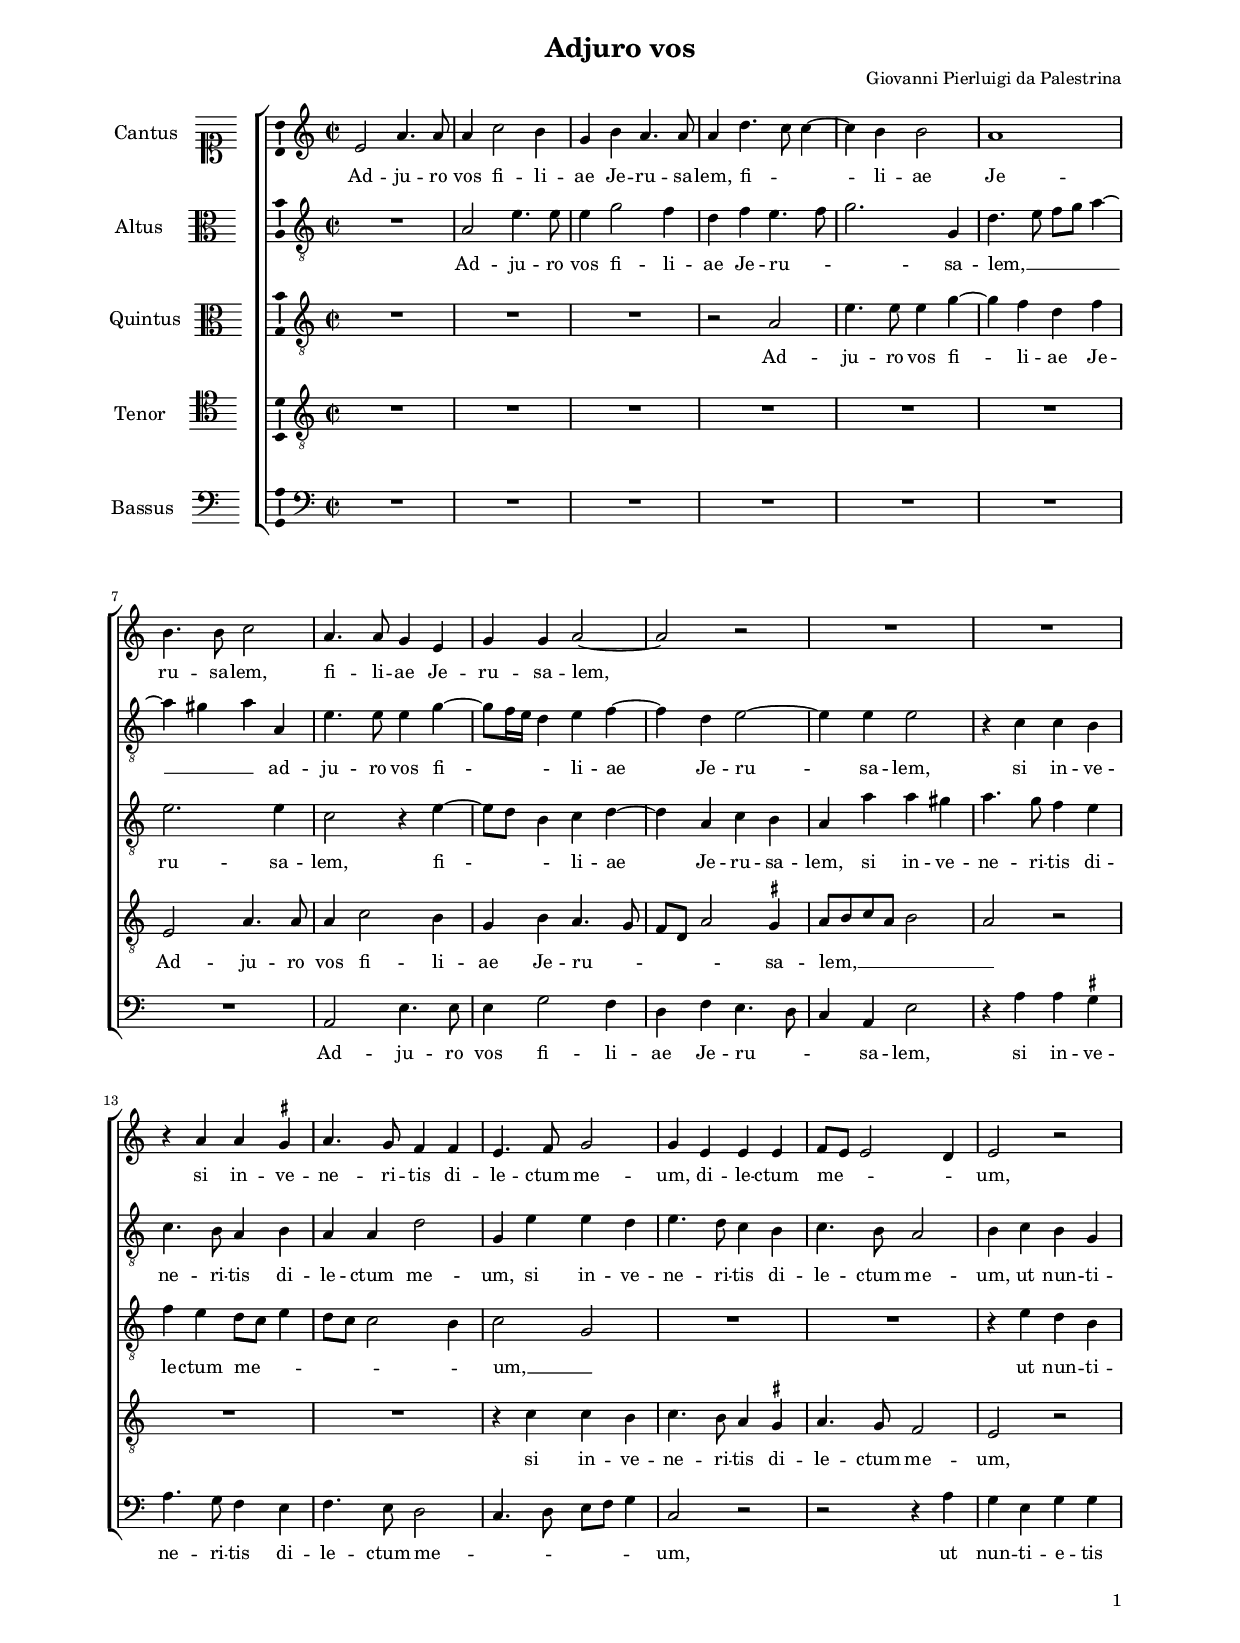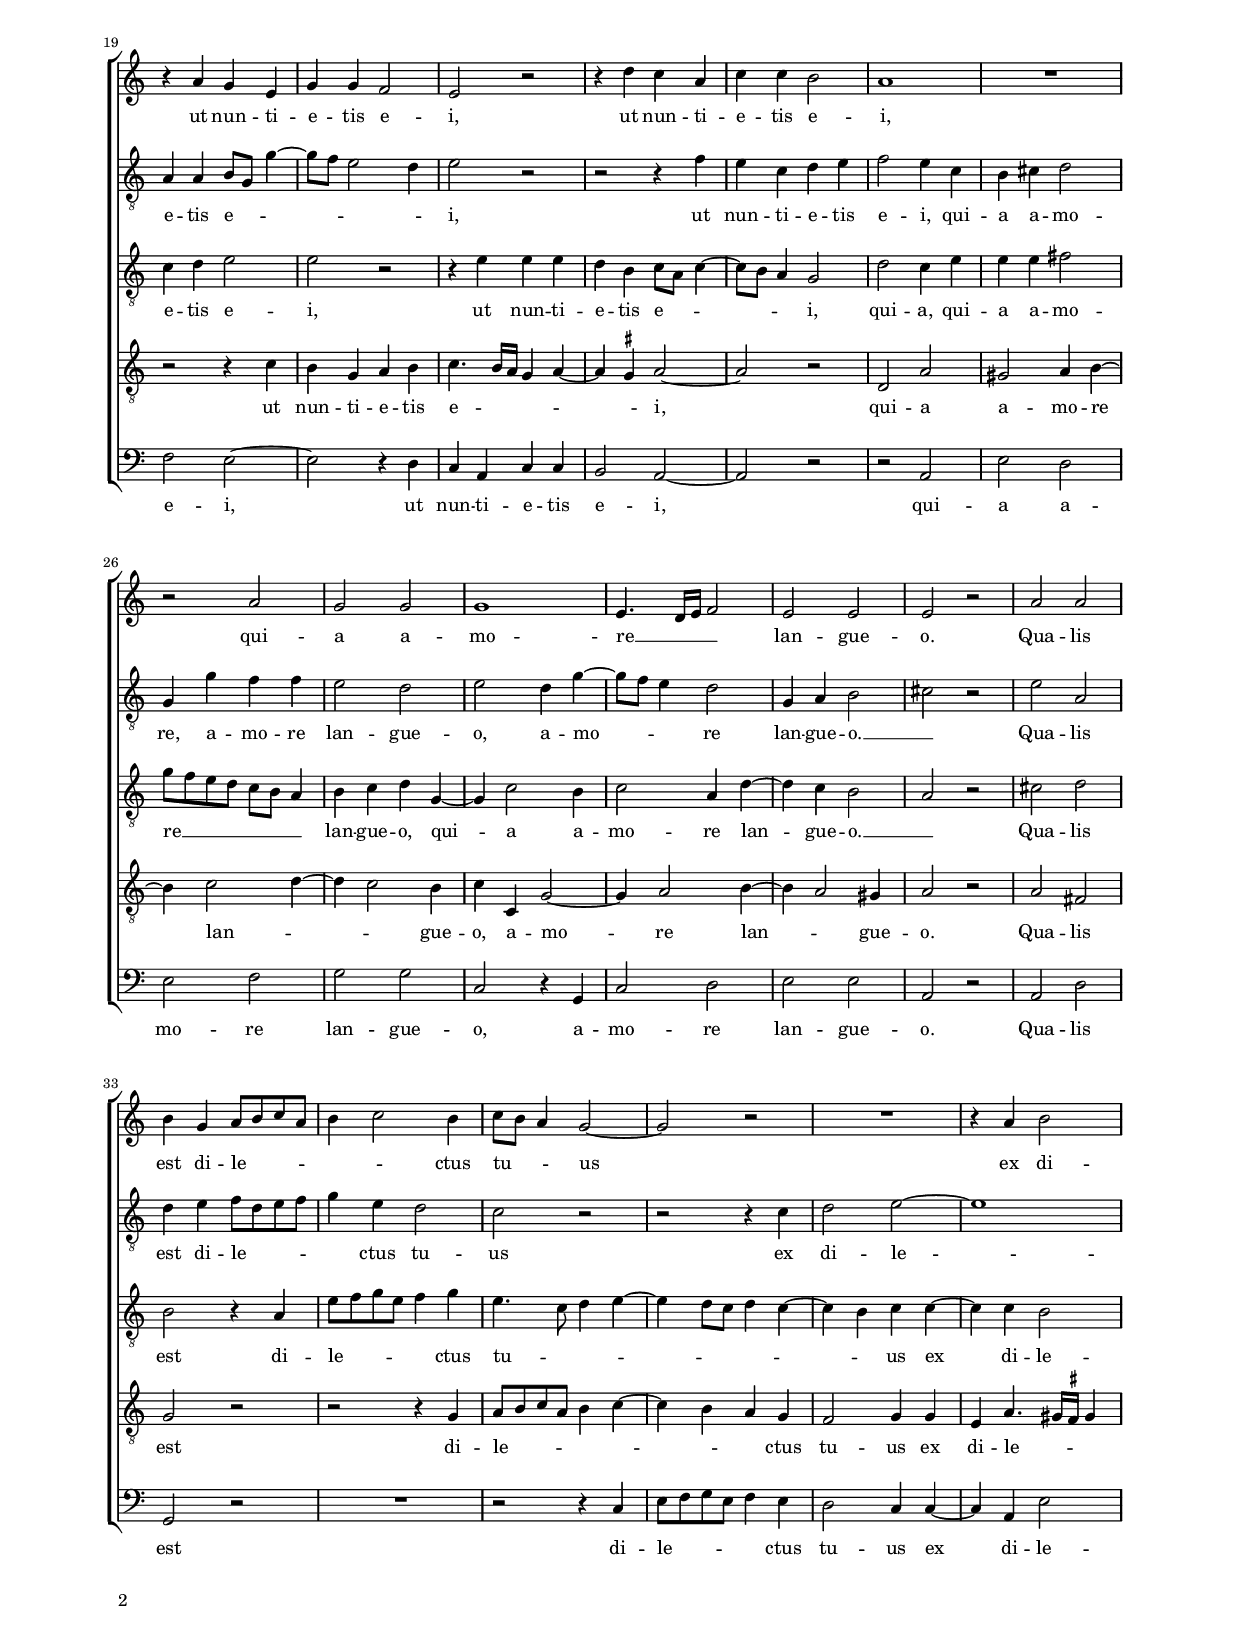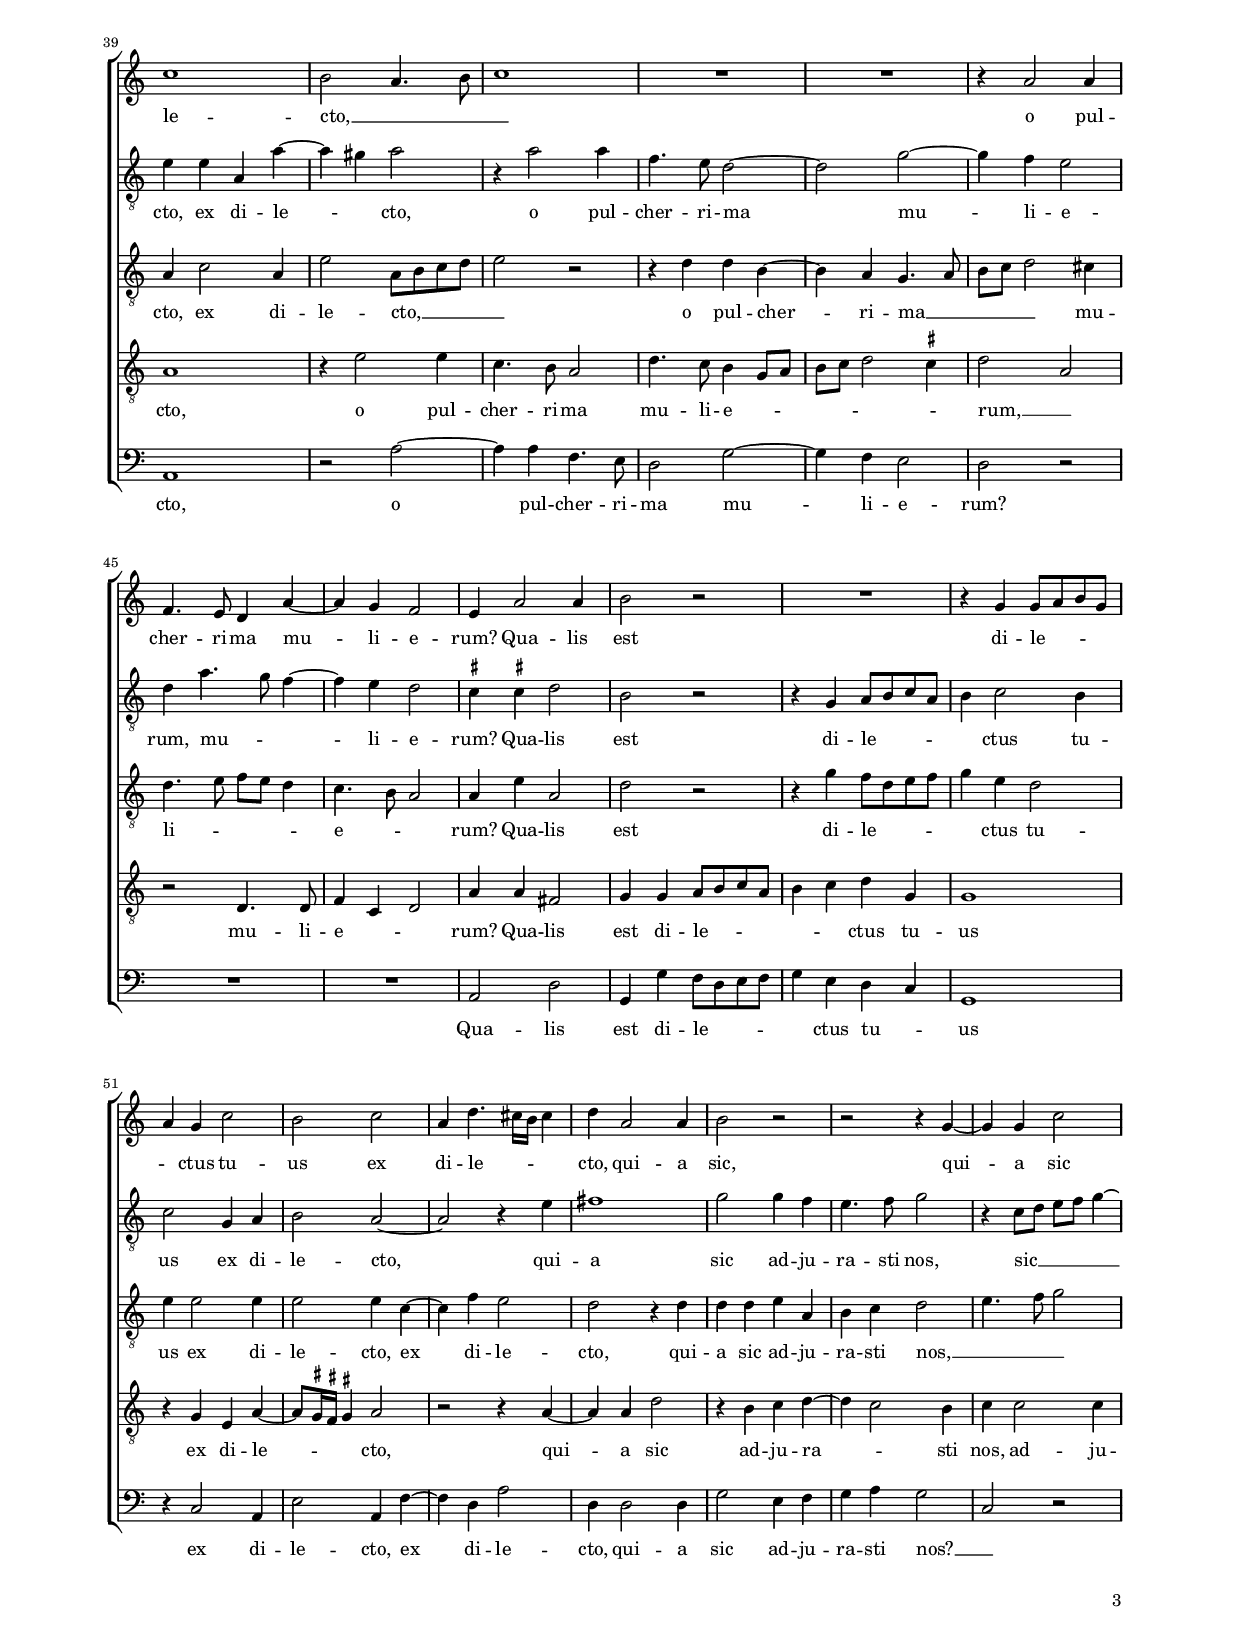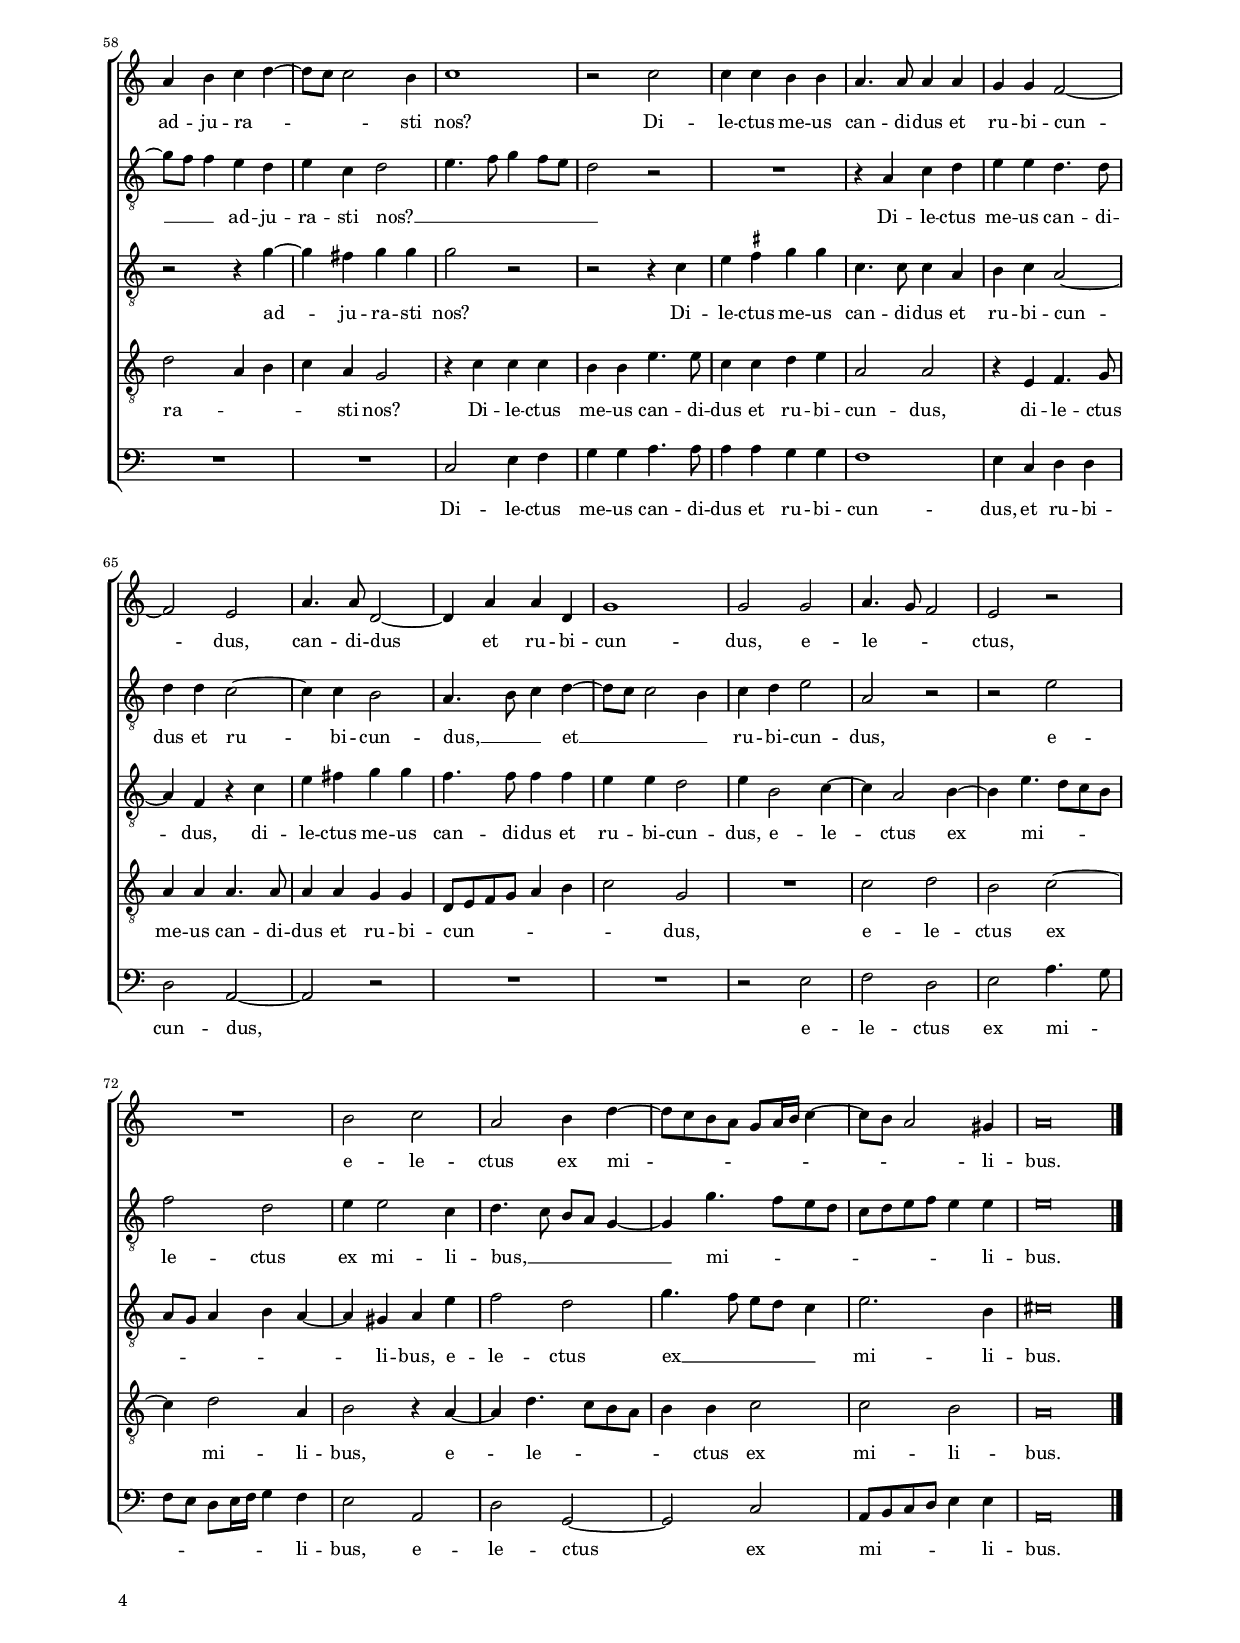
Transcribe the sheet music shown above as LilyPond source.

\header
{
  title="Adjuro vos"
  composer="Giovanni Pierluigi da Palestrina"
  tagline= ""
}

\version "2.24.0"
\language deutsch
#(set-global-staff-size 15)
% #(set-default-paper-size "letter")
#(ly:set-option 'point-and-click #f)


\paper
	{
	top-margin = 1.8 \cm
	bottom-margin = 1.2 \cm
	left-margin = 2 \cm
	right-margin = 2 \cm
	ragged-bottom = ##f
	ragged-last-bottom = ##f
	print-page-number = ##f
	system-system-spacing = #'((basic-distance . 16) (minimum-distance . 14) (padding . 5) (strechability . 150))
	oddFooterMarkup=\markup   \fill-line { "" \fromproperty #'page:page-number-string }
	evenFooterMarkup=\markup  \fill-line { \fromproperty #'page:page-number-string "" }
	last-bottom-spacing = #'((basic-distance . 12) (minimum-distance . 7) (padding . 4))
	systems-per-page = 3
	page-count = 4
%	min-systems-per-page = 3
	markup-system-spacing.basic-distance = #12
	}

	
global = {
	\key c \major
	\time 2/2
	\set Score.tempoHideNote = ##t
	\tempo 4 = 95
	\skip 1*76
	\set Score.measureLength = #(ly:make-moment 2/1)
	\skip 1*2 \bar "|."
	}

	ficta = { \once \set suggestAccidentals = ##t }

	forget = #(define-music-function (music) (ly:music?) #{
		\accidentalStyle forget
		$music
		\accidentalStyle default
		#})



incipitcantus = \markup { \score {
	{
	\set Staff.instrumentName = \markup { \fontsize #1 "Cantus" }
	\key c \major
	\clef soprano
	s4 \bar ""
	}
	\layout  {
	raggedright = ##t
	indent = 1.6 \cm
	line-width = 2.4\cm
	\context { \Staff \remove Time_signature_engraver }
	\override Staff.Clef.Y-extent = #'(0 . 0)
	}} \hspace #1 }

      
incipitaltus = \markup { \score {
	{
	\set Staff.instrumentName = \markup { \fontsize #1 "Altus" }
	\key c \major
	\clef alto
	s4 \bar ""
	}
	\layout  {
	raggedright = ##t
	indent = 1.6 \cm
	line-width = 2.4\cm
	\context { \Staff \remove Time_signature_engraver }
	\override Staff.Clef.Y-extent = #'(0 . 0)
	}} \hspace #1 }
      
      
incipitquintus = \markup { \score {
	{
	\set Staff.instrumentName = \markup { \fontsize #1 "Quintus" }
	\key c \major
	\clef alto
	s4 \bar ""
	}
	\layout  {
	raggedright = ##t
	indent = 1.6 \cm
	line-width = 2.4\cm
	\context { \Staff \remove Time_signature_engraver }
	\override Staff.Clef.Y-extent = #'(0 . 0)
	}} \hspace #1 }
    

incipittenor = \markup { \score {
	{
	\set Staff.instrumentName = \markup { \fontsize #1 "Tenor" }
	\key c \major
	\clef tenor
	s4 \bar ""
	}
	\layout  {
	raggedright = ##t
	indent = 1.6 \cm
	line-width = 2.4\cm
	\context { \Staff \remove Time_signature_engraver }
	\override Staff.Clef.Y-extent = #'(0 . 0)
	}} \hspace #1 }
      
      
incipitbassus = \markup { \score {
	{
	\set Staff.instrumentName = \markup { \fontsize #1 "Bassus" }
	\key c \major
	\clef bass
	s4 \bar ""
	}
	\layout  {
	raggedright = ##t
	indent = 1.6 \cm
	line-width = 2.4\cm
	\context { \Staff \remove Time_signature_engraver }
	\override Staff.Clef.Y-extent = #'(0 . 0)
	}} \hspace #1 }


cantus =  \relative c''
	{
	e,2 a4. a8
	a4 c2 h4
	g4 h a4. a8
	a4 d4. c8 c4~
%5
	c4 h h2 |
	a1
	h4. h8 c2
	a4. a8 g4 e
	g4 g a2~
%10
	a2 r |
	R1
	R1
	r4 a a \ficta gis
	a4. g8 f4 f
%15
	e4. f8 g2 |
	g4 e e e
	f8 e e2 d4
	e2 r
	r4 a g e
%20
	g4 g f2 |
	e2 r
	r4 d' c a
	c4 c h2
	a1
%25
	R1 |
	r2 a
	g2 g
	g1
	e4. d16 e f2
%30
	e2 e |
	e2 r
	a2 a
	h4 g a8 h c a
	h4 c2 h4
%35
	c8 h a4 g2~ |
	g2 r
	R1
	r4 a h2
	c1
%40
	h2 a4. h8 |
	c1
	R1
	R1
	r4 a2 a4
%45
	f4. e8 d4 a'~ |
	a4 g f2
	e4 a2 a4
	h2 r
	R1
%50
	r4 g g8 a h g |
	a4 g c2
	h2 c
	a4 d4. cis16 h cis4
	d4 a2 a4
%55
	h2 r |
	r2 r4 g~
	g4 g c2
	a4 h c d~
	d8 c c2 h4
%60
	c1 |
	r2 c
	c4 c h h
	a4. a8 a4 a
	g4 g f2~
%65
	f2 e |
	a4. a8 d,2~
	d4 a' a d,
	g1
	g2 g
%70
	a4. g8 f2 |
	e2 r
	R1
	h'2 c
	a2 h4 d~
%75
	d8 c h a g a16 h c4~ |
	c8 h a2 gis4
	a\breve |
	}


altus =  \relative c'
	{
	R1
	a2 e'4. e8
	e4 g2 f4
	d4 f e4. f8
%5
	g2. g,4 |
	d'4. e8 f g a4~
	a4 gis a a,
	e'4. e8 e4 g~
	g8 f16 e d4 e f~
%10
	f4 d e2~ |
	e4 e e2
	r4 c c h
	c4. h8 a4 h
	a4 a d2
%15
	g,4 e'4 e d |
	e4. d8 c4 h
	c4. h8 a2
	h4 c h g
	a4 a h8 g g'4~
%20
	g8 f e2 d4 |
	e2 r
	r2 r4 f
	e4 c d e
	f2 e4 c
%25
	h4 cis d2 |
	g,4 g' f f
	e2 d
	e2 d4 g~
	g8 f e4 d2
%30
	g,4 a h2 |
	cis2 r
	e2 a,
	d4 e f8 d e f
	g4 e d2
%35
	c2 r |
	r2 r4 c
	d2 e~
	e1
	e4 e a, a'~
%40
	a4 gis a2 |
	r4 a2 a4
	f4. e8 d2~
	d2 g~
	g4 f e2
%45
	d4 a'4. g8 f4~ |
	f4 e d2
	\ficta cis4 \ficta cis! d2
	h2 r
	r4 g a8 h c a
%50
	h4 c2 h4 |
	c2 g4 a
	h2 a~
	a2 r4 e'
	fis1
%55
	g2 g4 f |
	e4. f8 g2
	r4 c,8 d e f g4~
	g8 f f4 e d
	e4 c d2
%60
	e4. f8 g4 f8 e |
	d2 r
	R1
	r4 a c d
	e4 e d4. d8
%65
	d4 d c2~ |
	c4 c h2
	a4. h8 c4 d~
	d8 c c2 h4
	c4 d e2
%70
	a,2 r |
	r2 e'
	f2 d
	e4 e2 c4
	d4. c8 h a g4~
%75
	g4 g'4. f8 e d |
	c8 d e f e4 e
	e\breve |
	}


quintus =  \relative c'
	{
	R1
	R1
	R1
	r2 a
%5
	e'4. e8 e4 g~ |
	g4 f d f
	e2. e4
	c2 r4 e~
	e8 d h4 c d~
%10
	d4 a c h |
	a4 a' a gis
	a4. g8 f4 e
	f4 e d8 c e4
	d8 c c2 h4
%15
	c2 g |
	R1
	R1
	r4 e' d h
	c4 d e2
%20
	e2 r |
	r4 e e e
	d4 h c8 a c4~
	c8 h a4 g2
	d'2 c4 e
%25
	e4 e fis2 |
	g8 f e d c h a4
	h4 c d g,~
	g4 c2 h4
	c2 a4 d~
%30
	d4 c h2 |
	a2 r
	cis2 d
	h2 r4 a
	e'8 f g e f4 g
%35
	e4. c8 d4 e~ |
	e4 d8 c d4 c~
	c4 h c c~
	c4 c h2
	a4 c2 a4
%40
	e'2 a,8 h c d |
	e2 r
	r4 d d h~
	h4 a g4. a8
	h8 c d2 cis4
%45
	d4. e8 f e d4 |
	c4. h8 a2
	a4 e' a,2
	d2 r
	r4 g f8 d e f
%50
	g4 e d2 |
	e4 e2 e4
	e2 e4 c~
	c4 f e2
	d2 r4 d
%55
	d4 d e a, |
	h4 c d2
	e4. f8 g2
	r2 r4 g~
	g4 fis g g
%60
	g2 r |
	r2 r4 c,
	e4 \ficta fis g g
	c,4. c8 c4 a
	h4 c a2~
%65
	a4 f r c' |
	e4 fis g g
	f4. f8 f4 f
	e4 e d2
	e4 h2 c4~
%70
	c4 a2 h4~ |
	h4 e4. d8 c h
	a8 g a4 h a~
	a4 gis a e'
	f2 d
%75
	g4. f8 e d c4 |
	e2. h4
	cis\breve |
	}


tenor  =  \relative c'
	{
	R1
	R1
	R1
	R1
%5
	R1 |
	R1
	e,2 a4. a8
	a4 c2 h4
	g4 h a4. g8
%10
	f8 d a'2 \ficta gis4 |
	a8 h c a h2
	a2 r
	R1
	R1
%15
	r4 c c h |
	c4. h8 a4 \ficta gis4
	a4. g8 f2
	e2 r
	r2 r4 c'
%20
	h4 g a h |
	c4. h16 a g4 a~
	a4 \ficta gis a2~
	a2 r
	d,2 a'
%25
	gis2 a4 h~ |
	h4 c2 d4~
	d4 c2 h4
	c4 c, g'2~
	g4 a2 h4~
%30
	h4 a2 gis4 |
	a2 r
	a2 fis
	g2 r
	r2 r4 g
%35
	a8 h c a h4 c~ |
	c4 h a g
	f2 g4 g
	e4 a4. gis16 \ficta fis gis4
	a1
%40
	r4 e'2 e4 |
	c4. h8 a2
	d4. c8 h4 g8 a
	h8 c d2 \ficta cis4
	d2 a
%45
	r2 d,4. d8 |
	f4 c d2
	a'4 a fis2
	g4 g a8 h c a
	h4 c d g,
%50
	g1 |
	r4 g e a~
	a8 \ficta gis16 \ficta fis \ficta gis!4 a2
	r2 r4 a~
	a4 a d2
%55
	r4 h c d~ |
	d4 c2 h4
	c4 c2 c4
	d2 a4 h
	c4 a g2
%60
	r4 c c c |
	h4 h e4. e8
	c4 c d e
	a,2 a
	r4 e f4. g8
%65
	a4 a a4. a8 |
	a4 a g g
	d8 e f g a4 h
	c2 g
	R1
%70
	c2 d |
	h2 c~
	c4 d2 a4
	h2 r4 a~
	a4 d4. c8 h a
%75
	h4 h c2 |
	c2 h
	a\breve |
	}


bassus  =  \relative c
	{
	R1
	R1
	R1
	R1
%5
	R1 |
	R1
	R1
	a2 e'4. e8
	e4 g2 f4
%10
	d4 f e4. d8 |
	c4 a e'2
	r4 a a \ficta gis
	a4. g8 f4 e
	f4. e8 d2
%15
	c4. d8 e f g4 |
	c,2 r
	r2 r4 a'
	g4 e g g
	f2 e~
%20
	e2 r4 d |
	c4 a c c
	h2 a~
	a2 r
	r2 a
%25
	e'2 d |
	e2 f
	g2 g
	c,2 r4 g
	c2 d
%30
	e2 e |
	a,2 r
	a2 d
	g,2 r
	R1
%35
	r2 r4 c |
	e8 f g e f4 e
	d2 c4 c~
	c4 a e'2
	a,1
%40
	r2 a'~ |
	a4 a f4. e8
	d2 g~
	g4 f e2
	d2 r
%45
	R1 |
	R1
	a2 d
	g,4 g' f8 d e f
	g4 e d c
%50
	g1 |
	r4 c2 a4
	e'2 a,4 f'~
	f4 d a'2
	d,4 d2 d4
%55
	g2 e4 f |
	g4 a g2
	c,2 r
	R1
	R1
%60
	c2 e4 f |
	g4 g a4. a8
	a4 a g g
	f1
	e4 c d d
%65
	d2 a~ |
	a2 r
	R1
	R1
	r2 e'
%70
	f2 d |
	e2 a4. g8
	f8 e d[ e16 f] g4 f
	e2 a,
	d2 g,~
%75
	g2 c |
	a8 h c d e4 e
	a,\breve |
	}


lyricscantus = \lyricmode {
	Ad -- ju -- ro vos fi -- li -- ae Je -- ru -- sa -- lem,
	fi -- _ _ li -- ae Je -- ru -- sa -- lem,
	fi -- li -- ae Je -- ru -- sa -- lem,
	si in -- ve -- ne -- ri -- tis di -- le -- ctum me -- um,
	di -- le -- ctum me -- _ _ _ um,
	ut nun -- ti -- e -- tis e -- i,
	ut nun -- ti -- e -- tis e -- i,
	qui -- a a -- mo -- re __ _ _ _ lan -- gue -- o.
	Qua -- lis est di -- le -- _ _ _ _ _ ctus tu -- _ _ us ex di -- le -- cto, __ _ _ _
	o pul -- cher -- ri -- ma mu -- li -- e -- rum?
	Qua -- lis est di -- le -- _ _ _ _ ctus tu -- us ex di -- le -- _ _ _ cto,
	qui -- a sic,
	qui -- a sic ad -- ju -- ra -- _ _ _ sti nos?
	Di -- le -- ctus me -- us can -- di -- dus et ru -- bi -- cun -- dus,
	can -- di -- dus et ru -- bi -- cun -- dus,
	e -- le -- _ _ ctus,
	e -- le -- ctus ex mi -- _ _ _ _ _ _ _ _ _ li -- bus.
	}


lyricsaltus = \lyricmode {
	Ad -- ju -- ro vos fi -- li -- ae Je -- ru -- _ _ sa -- lem, __ _ _ _ _ _ _
	ad -- ju -- ro vos fi -- _ _ _ li -- ae Je -- ru -- sa -- lem,
	si in -- ve -- ne -- ri -- tis di -- le -- ctum me -- um,
	si in -- ve -- ne -- ri -- tis di -- le -- ctum me -- um,
	ut nun -- ti -- e -- tis e -- _ _ _ _ _ i,
	ut nun -- ti -- e -- tis e -- i,
	qui -- a a -- mo -- re,
	a -- mo -- re lan -- gue -- o,
	a -- mo -- _ _ re lan -- gue -- o. __ _
	Qua -- lis est di -- le -- _ _ _ _ ctus tu -- us ex di -- le -- cto,
	ex di -- le -- _ cto,
	o pul -- cher -- ri -- ma mu -- li -- e -- rum,
	mu -- _ _ li -- e -- rum?
	Qua -- lis est di -- le -- _ _ _ _ ctus tu -- us ex di -- le -- cto,
	qui -- a sic ad -- ju -- ra -- sti nos,
	sic __ _ _ _ _ _ _ ad -- ju -- ra -- sti nos? __ _ _ _ _ _ _
	Di -- le -- ctus me -- us can -- di -- dus et ru -- bi -- cun -- dus, __ _ _
	et __ _ _ _ ru -- bi -- cun -- dus,
	e -- le -- ctus ex mi -- li -- bus, __ _ _ _ _
	mi -- _ _ _ _ _ _ _ _ li -- bus.
	}


lyricsquintus = \lyricmode {
	Ad -- ju -- ro vos fi -- li -- ae Je -- ru -- sa -- lem,
	fi -- _ _ li -- ae Je -- ru -- sa -- lem,
	si in -- ve -- ne -- ri -- tis di -- le -- ctum me -- _ _ _ _ _ _ um, __ _
	ut nun -- ti -- e -- tis e -- i,
	ut nun -- ti -- e -- tis e -- _ _ _ _ i,
	qui -- a,
	qui -- a a -- mo -- re __ _ _ _ _ _ _ lan -- gue -- o,
	qui -- a a -- mo -- re lan -- gue -- o. __ _
	Qua -- lis est di -- le -- _ _ _ _ ctus tu -- _ _ _ _ _ _ _ _ us ex di -- le -- cto,
	ex di -- le -- cto, __ _ _ _ _
	o pul -- cher -- ri -- ma __ _ _ _ _ mu -- li -- _ _ _ _ e -- _ _ rum?
	Qua -- lis est di -- le -- _ _ _ _ ctus tu -- us ex di -- le -- cto,
	ex di -- le -- cto,
	qui -- a sic ad -- ju -- ra -- sti nos, __ _ _ _
	ad -- ju -- ra -- sti nos?
	Di -- le -- ctus me -- us can -- di -- dus et ru -- bi -- cun -- dus,
	di -- le -- ctus me -- us can -- di -- dus et ru -- bi -- cun -- dus,
	e -- le -- ctus ex mi -- _ _ _ _ _ _ _ _ li -- bus,
	e -- le -- ctus ex __ _ _ _ _ mi -- li -- bus.
	}


lyricstenor = \lyricmode {
	Ad -- ju -- ro vos fi -- li -- ae Je -- ru -- _ _ _ _ sa -- lem, __ _ _ _ _ _
	si in -- ve -- ne -- ri -- tis di -- le -- ctum me -- um,
	ut nun -- ti -- e -- tis e -- _ _ _ _ _ i,
	qui -- a a -- mo -- re lan -- _ _ gue -- o,
	a -- mo -- re lan -- _ gue -- o.
	Qua -- lis est di -- le -- _ _ _ _ _ _ _ ctus tu -- us ex di -- le -- _ _ _ cto,
	o pul -- cher -- ri -- ma mu -- li -- e -- _ _ _ _ _ _ rum, __ _
	mu -- li -- e -- _ _ rum?
	Qua -- lis est di -- le -- _ _ _ _ _ ctus tu -- us ex di -- le -- _ _ _ cto,
	qui -- a sic ad -- ju -- ra -- _ sti nos,
	ad -- ju -- ra -- _ _ _ sti nos?
	Di -- le -- ctus me -- us can -- di -- dus et ru -- bi -- cun -- dus,
	di -- le -- ctus me -- us can -- di -- dus et ru -- bi -- cun -- _ _ _ _ _ _ dus,
	e -- le -- ctus ex mi -- li -- bus,
	e -- le -- _ _ _ _ ctus ex mi -- li -- bus.
	}


lyricsbassus = \lyricmode {
	Ad -- ju -- ro vos fi -- li -- ae Je -- ru -- _ _ sa -- lem,
	si in -- ve -- ne -- ri -- tis di -- le -- ctum me -- _ _ _ _ _ um,
	ut nun -- ti -- e -- tis e -- i,
	ut nun -- ti -- e -- tis e -- i,
	qui -- a a -- mo -- re lan -- gue -- o,
	a -- mo -- re lan -- gue -- o.
	Qua -- lis est di -- le -- _ _ _ _ ctus tu -- us ex di -- le -- cto,
	o pul -- cher -- ri -- ma mu -- li -- e -- rum?
	Qua -- lis est di -- le -- _ _ _ _ ctus tu -- _ us ex di -- le -- cto,
	ex di -- le -- cto,
	qui -- a sic ad -- ju -- ra -- sti nos? __ _
	Di -- le -- ctus me -- us can -- di -- dus et ru -- bi -- cun -- dus,
	et ru -- bi -- cun -- dus,
	e -- le -- ctus ex mi -- _ _ _ _ _ _ _ li -- bus,
	e -- le -- ctus ex mi -- _ _ _ _ li -- bus.
	}


\score
{  
	% \transpose {
	\new ChoirStaff \with { \override StaffGrouper.staff-staff-spacing.basic-distance = #12 }
	<<

	\new Staff << \global
	\new Voice="v1" {
		\set Staff.instrumentName=\incipitcantus
%		\set Staff.instrumentName= "S"
		\set Staff.midiInstrument = "reed organ"
		\clef violin
		\cantus }
	\new Lyrics \lyricsto "v1" {\lyricscantus }
	>>


	\new Staff << \global
	\new Voice="v2" {
		\set Staff.instrumentName=\incipitaltus
%		\set Staff.instrumentName= "A"
		\set Staff.midiInstrument = "reed organ"
		\clef "G_8"
		\altus}
	\new Lyrics \lyricsto "v2" {\lyricsaltus }
	>>


	\new Staff << \global
	\new Voice="v5" {
		\set Staff.instrumentName=\incipitquintus
%		\set Staff.instrumentName= "Q"
		\set Staff.midiInstrument = "reed organ"
		\clef "G_8"
		\quintus}
	\new Lyrics \lyricsto "v5" {\lyricsquintus }
	>>

	\new Staff << \global
	\new Voice="v3" {
		\set Staff.instrumentName=\incipittenor
%		\set Staff.instrumentName= "T"
		\set Staff.midiInstrument = "reed organ"
		\clef "G_8"
		\tenor }
	\new Lyrics \lyricsto "v3" {\lyricstenor }
	>>


	\new Staff << \global
	\new Voice="v4" {
		\set Staff.instrumentName=\incipitbassus
%		\set Staff.instrumentName= "B"
		\set Staff.midiInstrument = "reed organ"
		\clef bass 
		\bassus }
	\new Lyrics \lyricsto "v4" {\lyricsbassus}
	>>

	>>
	% } % transpose

	\layout
	{
	indent = 2.5\cm
	\context { \Lyrics \override VerticalAxisGroup.nonstaff-relatedstaff-spacing.padding = #1.3 }
	\context { \Staff \override TimeSignature.break-visibility = #end-of-line-invisible }
	\context { \Staff \consists Ambitus_engraver }
	\context { \Score \override BarNumber.padding = #2 }
	\context { \Voice \override NoteHead.style = #'baroque }
	}

\midi
	{
	
	}

}


% EOF
